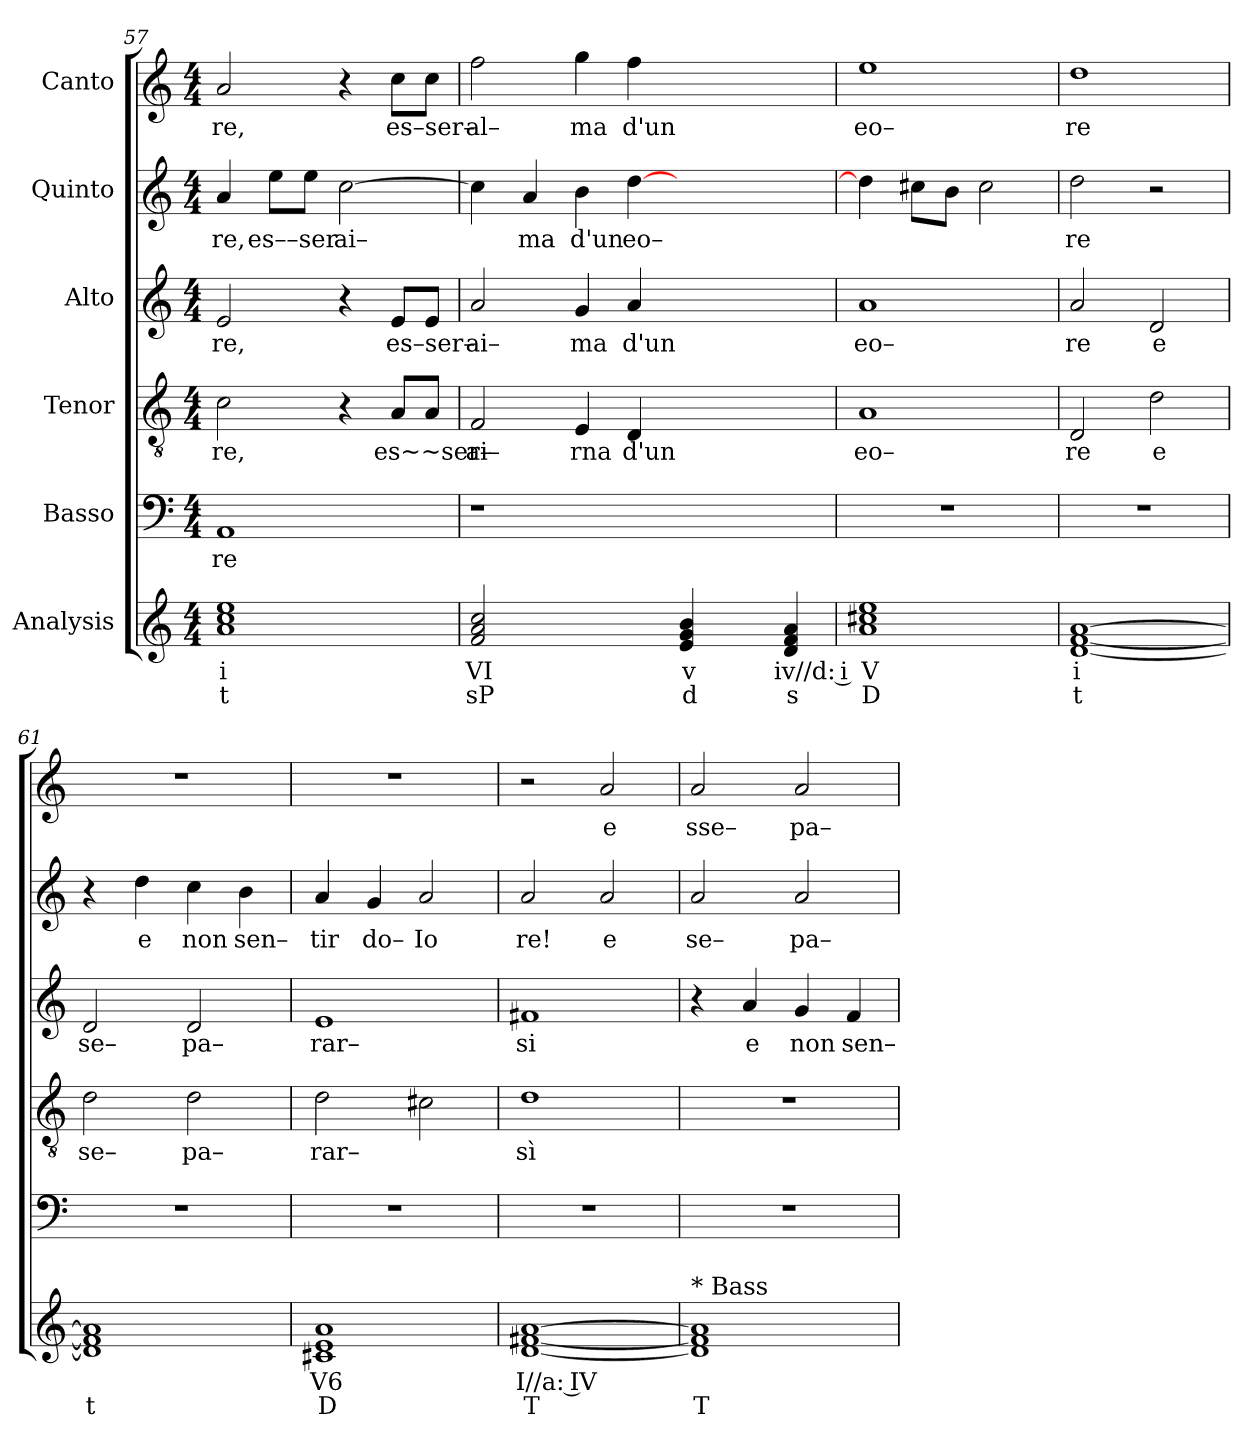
**kern	**text	**text	**kern	**text	**kern	**text	**kern	**text	**kern	**text	**kern	**text
*part6	*part6	*part6	*part5	*part5	*part4	*part4	*part3	*part3	*part2	*part2	*part1	*part1
*staff6	*staff6	*staff6	*staff5	*staff5	*staff4	*staff4	*staff3	*staff3	*staff2	*staff2	*staff1	*staff1
*I"Analysis	*	*	*I"Basso	*	*I"Tenor	*	*I"Alto	*	*I"Quinto	*	*I"Canto	*
*	*	*	*clefF4	*	*clefGv2	*	*clefG2	*	*clefG2	*	*clefG2	*
*k[]	*	*	*k[]	*	*k[]	*	*k[]	*	*k[]	*	*k[]	*
*M4/4	*	*	*M4/4	*	*M4/4	*	*M4/4	*	*M4/4	*	*M4/4	*
=57	=57	=57	=57	=57	=57	=57	=57	=57	=57	=57	=57	=57
!	!	!	!	!LO:LY:b	!	!	!	!	!	!	!	!
!	!	!	!	!	!	!LO:LY:b	!	!	!	!	!	!
!	!	!	!	!	!	!	!	!LO:LY:b	!	!	!	!
!	!	!	!	!	!	!	!	!	!	!LO:LY:b	!	!
!	!	!	!	!	!	!	!	!	!	!	!	!LO:LY:b
1a 1cc 1ee	i	t	1AA	re	2c\	re,	2e/	re,	4a/	re,	2a/	re,
!	!	!	!	!	!	!	!	!	!	!LO:LY:b	!	!
.	.	.	.	.	.	.	.	.	8ee\L	es––	.	.
!	!	!	!	!	!	!	!	!	!	!LO:LY:b	!	!
.	.	.	.	.	.	.	.	.	8ee\J	ser	.	.
!	!	!	!	!	!	!	!	!	!	!LO:LY:b	!	!
.	.	.	.	.	4r	.	4r	.	[2cc\	ai–	4r	.
!	!	!	!	!	!	!LO:LY:b	!	!	!	!	!	!
!	!	!	!	!	!	!	!	!LO:LY:b	!	!	!	!
!	!	!	!	!	!	!	!	!	!	!	!	!LO:LY:b
.	.	.	.	.	8A/L	es~~ser–	8e/L	es–ser–	.	.	8cc\L	es–ser–
.	.	.	.	.	8A/J	.	8e/J	.	.	.	8cc\J	.
=58	=58	=58	=58	=58	=58	=58	=58	=58	=58	=58	=58	=58
!	!	!	!	!	!	!LO:LY:b	!	!	!	!	!	!
!	!	!	!	!	!	!	!	!LO:LY:b	!	!	!	!
!	!	!	!	!	!	!	!	!	!	!	!	!LO:LY:b
2f 2a 2cc	VI	sP	1r	.	2F/	ai–	2a/	ai–	4cc\]	.	2ff\	al–
!	!	!	!	!	!	!	!	!	!	!LO:LY:b	!	!
.	.	.	.	.	.	.	.	.	4a/	ma	.	.
!	!	!	!	!	!	!LO:LY:b	!	!	!	!	!	!
!	!	!	!	!	!	!	!	!LO:LY:b	!	!	!	!
!	!	!	!	!	!	!	!	!	!	!LO:LY:b	!	!
!	!	!	!	!	!	!	!	!	!	!	!	!LO:LY:b
2ryy	.	.	.	.	4E/	rna	4g/	ma	4b\	d'un	4gg\	ma
!	!	!	!	!	!	!LO:LY:b	!	!	!	!	!	!
!	!	!	!	!	!	!	!	!LO:LY:b	!	!	!	!
!	!	!	!	!	!	!	!	!	!	!LO:LY:b	!	!
!	!	!	!	!	!	!	!	!	!	!	!	!LO:LY:b
.	.	.	.	.	4D/	d'un	4a/	d'un	[4dd\	eo–	4ff\	d'un
4e 4g 4b	v	d	2.ryy	.	2.ryy	.	2.ryy	.	2.ryy	.	2.ryy	.
4ryy	.	.	.	.	.	.	.	.	.	.	.	.
4d 4f 4a	iv//d: i	s	.	.	.	.	.	.	.	.	.	.
=59	=59	=59	=59	=59	=59	=59	=59	=59	=59	=59	=59	=59
!	!	!	!	!	!	!LO:LY:b	!	!	!	!	!	!
!	!	!	!	!	!	!	!	!LO:LY:b	!	!	!	!
!	!	!	!	!	!	!	!	!	!	!	!	!LO:LY:b
1a 1cc#X 1ee	V	D	1r	.	1A	eo–	1a	eo–	4dd\]	.	1ee	eo–
.	.	.	.	.	.	.	.	.	8cc#X\L	.	.	.
.	.	.	.	.	.	.	.	.	8b\J	.	.	.
.	.	.	.	.	.	.	.	.	2cc#\	.	.	.
=60	=60	=60	=60	=60	=60	=60	=60	=60	=60	=60	=60	=60
!	!	!	!	!	!	!LO:LY:b	!	!	!	!	!	!
!	!	!	!	!	!	!	!	!LO:LY:b	!	!	!	!
!	!	!	!	!	!	!	!	!	!	!LO:LY:b	!	!
!	!	!	!	!	!	!	!	!	!	!	!	!LO:LY:b
[1d [1f [1a	i	t	1r	.	2D/	re	2a/	re	2dd\	re	1dd	re
!	!	!	!	!	!	!LO:LY:b	!	!	!	!	!	!
!	!	!	!	!	!	!	!	!LO:LY:b	!	!	!	!
.	.	.	.	.	2d\	e	2d/	e	2r	.	.	.
=61	=61	=61	=61	=61	=61	=61	=61	=61	=61	=61	=61	=61
!	!	!	!	!	!	!LO:LY:b	!	!	!	!	!	!
!	!	!	!	!	!	!	!	!LO:LY:b	!	!	!	!
1d] 1f] 1a]	.	t	1r	.	2d\	se–	2d/	se–	4r	.	1r	.
!	!	!	!	!	!	!	!	!	!	!LO:LY:b	!	!
.	.	.	.	.	.	.	.	.	4dd\	e	.	.
!	!	!	!	!	!	!LO:LY:b	!	!	!	!	!	!
!	!	!	!	!	!	!	!	!LO:LY:b	!	!	!	!
!	!	!	!	!	!	!	!	!	!	!LO:LY:b	!	!
.	.	.	.	.	2d\	pa–	2d/	pa–	4cc\	non	.	.
!	!	!	!	!	!	!	!	!	!	!LO:LY:b	!	!
.	.	.	.	.	.	.	.	.	4b\	sen–	.	.
=62	=62	=62	=62	=62	=62	=62	=62	=62	=62	=62	=62	=62
!	!	!	!	!	!	!LO:LY:b	!	!	!	!	!	!
!	!	!	!	!	!	!	!	!LO:LY:b	!	!	!	!
!	!	!	!	!	!	!	!	!	!	!LO:LY:b	!	!
1c#X 1e 1a	V6	D	1r	.	2d\	rar–	1e	rar–	4a/	tir	1r	.
!	!	!	!	!	!	!	!	!	!	!LO:LY:b	!	!
.	.	.	.	.	.	.	.	.	4g/	do–	.	.
!	!	!	!	!	!	!	!	!	!	!LO:LY:b	!	!
.	.	.	.	.	2c#X\	.	.	.	2a/	Io	.	.
=63	=63	=63	=63	=63	=63	=63	=63	=63	=63	=63	=63	=63
!	!	!	!	!	!	!LO:LY:b	!	!	!	!	!	!
!	!	!	!	!	!	!	!	!LO:LY:b	!	!	!	!
!	!	!	!	!	!	!	!	!	!	!LO:LY:b	!	!
[1d [1f#X [1a	I//a: IV	T	1r	.	1d	sì	1f#X	si	2a/	re!	2r	.
!	!	!	!	!	!	!	!	!	!	!LO:LY:b	!	!
!	!	!	!	!	!	!	!	!	!	!	!	!LO:LY:b
.	.	.	.	.	.	.	.	.	2a/	e	2a/	e
=64	=64	=64	=64	=64	=64	=64	=64	=64	=64	=64	=64	=64
!	!	!	!	!	!	!	!	!	!	!LO:LY:b	!	!
!LO:TX:a:t=* Bass	!	!	!	!	!	!	!	!	!	!	!	!
!	!	!	!	!	!	!	!	!	!	!	!	!LO:LY:b
1d] 1f#] 1a]	.	T	1r	.	1r	.	4r	.	2a/	se–	2a/	sse–
!	!	!	!	!	!	!	!	!LO:LY:b	!	!	!	!
.	.	.	.	.	.	.	4a/	e	.	.	.	.
!	!	!	!	!	!	!	!	!LO:LY:b	!	!	!	!
!	!	!	!	!	!	!	!	!	!	!LO:LY:b	!	!
!	!	!	!	!	!	!	!	!	!	!	!	!LO:LY:b
.	.	.	.	.	.	.	4g/	non	2a/	pa–	2a/	pa–
!	!	!	!	!	!	!	!	!LO:LY:b	!	!	!	!
.	.	.	.	.	.	.	4f/	sen–	.	.	.	.
=	=	=	=	=	=	=	=	=	=	=	=	=
*-	*-	*-	*-	*-	*-	*-	*-	*-	*-	*-	*-	*-
